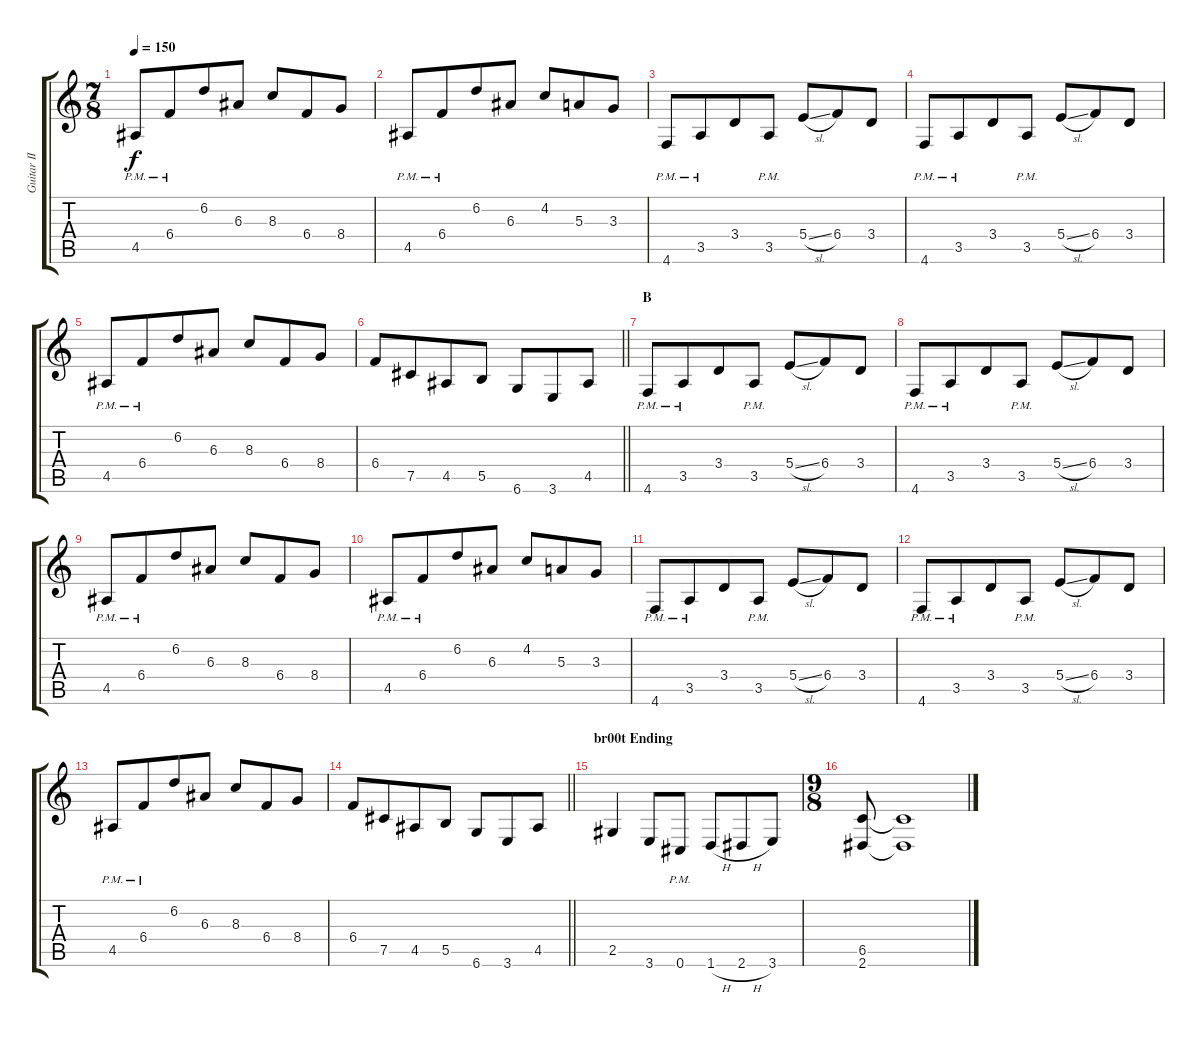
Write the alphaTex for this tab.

\track ("Guitar II" "Guitar II") {instrument distortionguitar}
\staff {score tabs}
\tuning (Db4 Ab3 E3 B2 Gb2 Db2) {hide}
\ts (7 8)
\tempo 150
\clef g2
\ks c
4.5{pm}.8{dy f} 6.4{pm}.8 6.2.8 6.3.8 8.3.8 6.4.8 8.4.8 |
4.5{pm}.8 6.4{pm}.8 6.2.8 6.3.8 4.2.8 5.3.8 3.3.8 |
4.6{pm}.8 3.5{pm}.8 3.4.8 3.5{pm}.8 5.4{sl}.8 6.4.8 3.4.8 |
4.6{pm}.8 3.5{pm}.8 3.4.8 3.5{pm}.8 5.4{sl}.8 6.4.8 3.4.8 |
4.5{pm}.8 6.4{pm}.8 6.2.8 6.3.8 8.3.8 6.4.8 8.4.8 |
\barLineRight lightlight
6.4.8 7.5.8 4.5.8 5.5.8 6.6.8 3.6.8 4.5.8 |
\section ("" "B")
4.6{pm}.8 3.5{pm}.8 3.4.8 3.5{pm}.8 5.4{sl}.8 6.4.8 3.4.8 |
4.6{pm}.8 3.5{pm}.8 3.4.8 3.5{pm}.8 5.4{sl}.8 6.4.8 3.4.8 |
4.5{pm}.8 6.4{pm}.8 6.2.8 6.3.8 8.3.8 6.4.8 8.4.8 |
4.5{pm}.8 6.4{pm}.8 6.2.8 6.3.8 4.2.8 5.3.8 3.3.8 |
4.6{pm}.8 3.5{pm}.8 3.4.8 3.5{pm}.8 5.4{sl}.8 6.4.8 3.4.8 |
4.6{pm}.8 3.5{pm}.8 3.4.8 3.5{pm}.8 5.4{sl}.8 6.4.8 3.4.8 |
4.5{pm}.8 6.4{pm}.8 6.2.8 6.3.8 8.3.8 6.4.8 8.4.8 |
\barLineRight lightlight
6.4.8 7.5.8 4.5.8 5.5.8 6.6.8 3.6.8 4.5.8 |
\section ("" "br00t Ending")
2.5.4 3.6.8 0.6{pm}.8 1.6{h}.8 2.6{h}.8 3.6.8 |
\ts (9 8)
(6.5 2.6).8 (6.5{t} 2.6{t}).1
